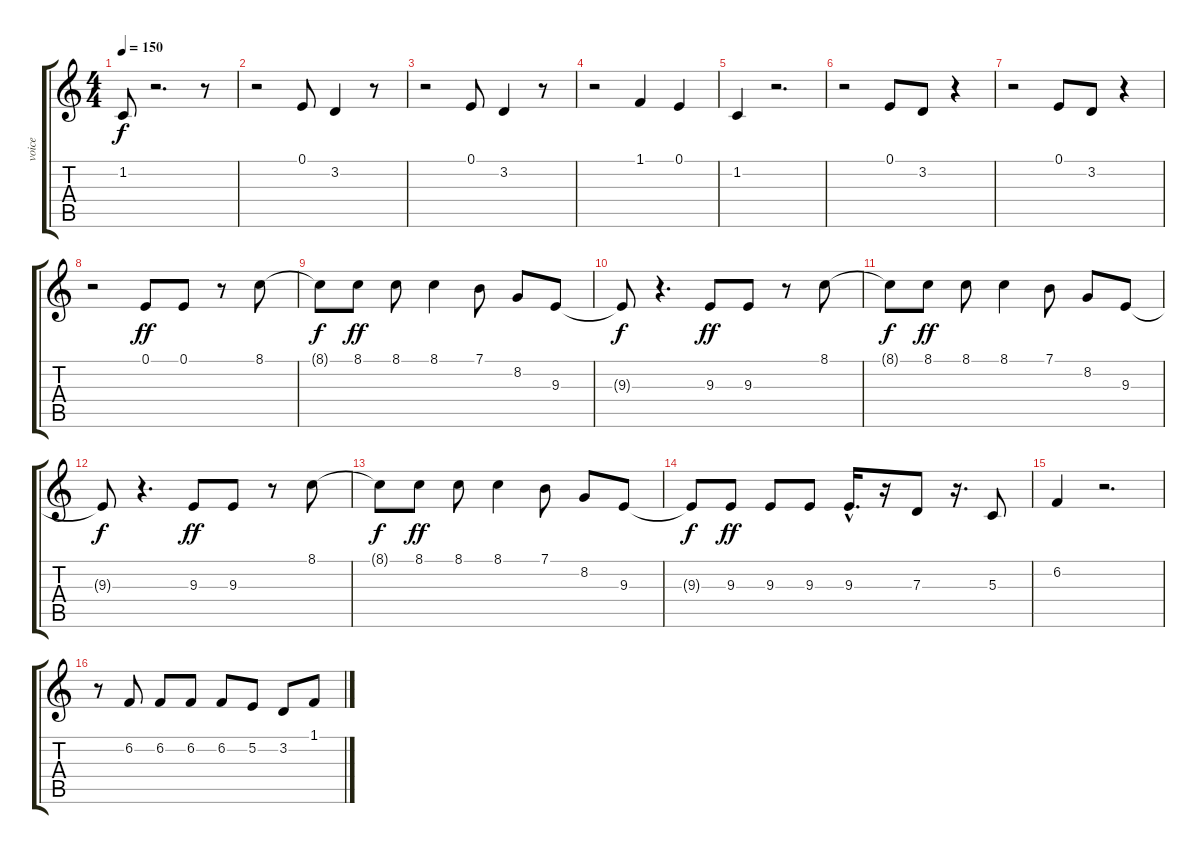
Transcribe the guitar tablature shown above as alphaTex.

\track ("voice" "voice") {instrument brightacousticpiano}
\staff {score tabs}
\tuning (E4 B3 G3 D3 A2 E2) {hide}
\ts (4 4)
\tempo 150
\clef g2
\ks c
1.2{t}.8{dy f} r.2{d} r.8 |
r.2 0.1.8 3.2.4 r.8 |
r.2 0.1.8 3.2.4 r.8 |
r.2 1.1.4 0.1.4 |
1.2.4 r.2{d} |
r.2 0.1.8 3.2.8 r.4 |
r.2 0.1.8 3.2.8 r.4 |
r.2 0.1.8{dy ff} 0.1.8 r.8 8.1.8 |
8.1{t}.8{dy f} 8.1.8{dy ff} 8.1.8 8.1.4 7.1.8 8.2.8 9.3.8 |
9.3{t}.8{dy f} r.4{d} 9.3.8{dy ff} 9.3.8 r.8 8.1.8 |
8.1{t}.8{dy f} 8.1.8{dy ff} 8.1.8 8.1.4 7.1.8 8.2.8 9.3.8 |
9.3{t}.8{dy f} r.4{d} 9.3.8{dy ff} 9.3.8 r.8 8.1.8 |
8.1{t}.8{dy f} 8.1.8{dy ff} 8.1.8 8.1.4 7.1.8 8.2.8 9.3.8 |
9.3{t}.8{dy f} 9.3.8{dy ff} 9.3.8 9.3.8 9.3{hac}.16{d} r.16 7.3.8 r.16{d} 5.3.8 |
6.2.4 r.2{d} |
r.8 6.2.8 6.2.8 6.2.8 6.2.8 5.2.8 3.2.8 1.1.8
